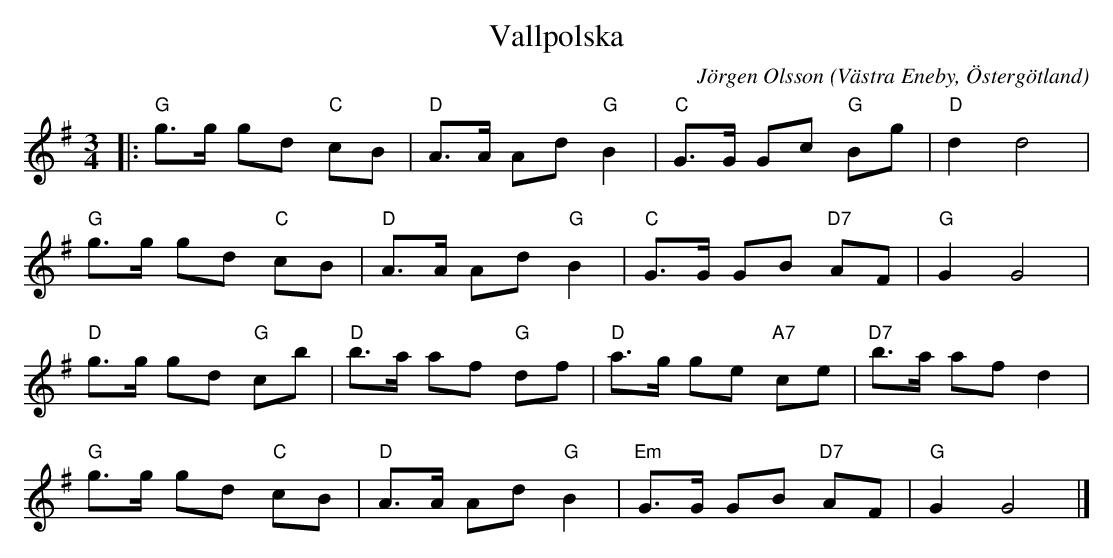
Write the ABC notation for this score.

X:1
T:Vallpolska
C:Jörgen Olsson
O:Västra Eneby, Östergötland
M:3/4
L:1/8
K:G
V:1
|:"G"g>g gd "C" cB| "D"A>A Ad "G"B2|"C"G>G Gc "G" Bg|"D"d2 d4|
"G"g>g gd "C" cB| "D"A>A Ad "G"B2|"C"G>G GB "D7" AF|"G"G2 G4|
"D"g>g gd "G" cb| "D"b>a af "G"df|"D"a>g ge "A7" ce|"D7"b>a af d2|
"G"g>g gd "C" cB| "D"A>A Ad "G"B2|"Em"G>G GB "D7" AF|"G"G2 G4|]
V:2
